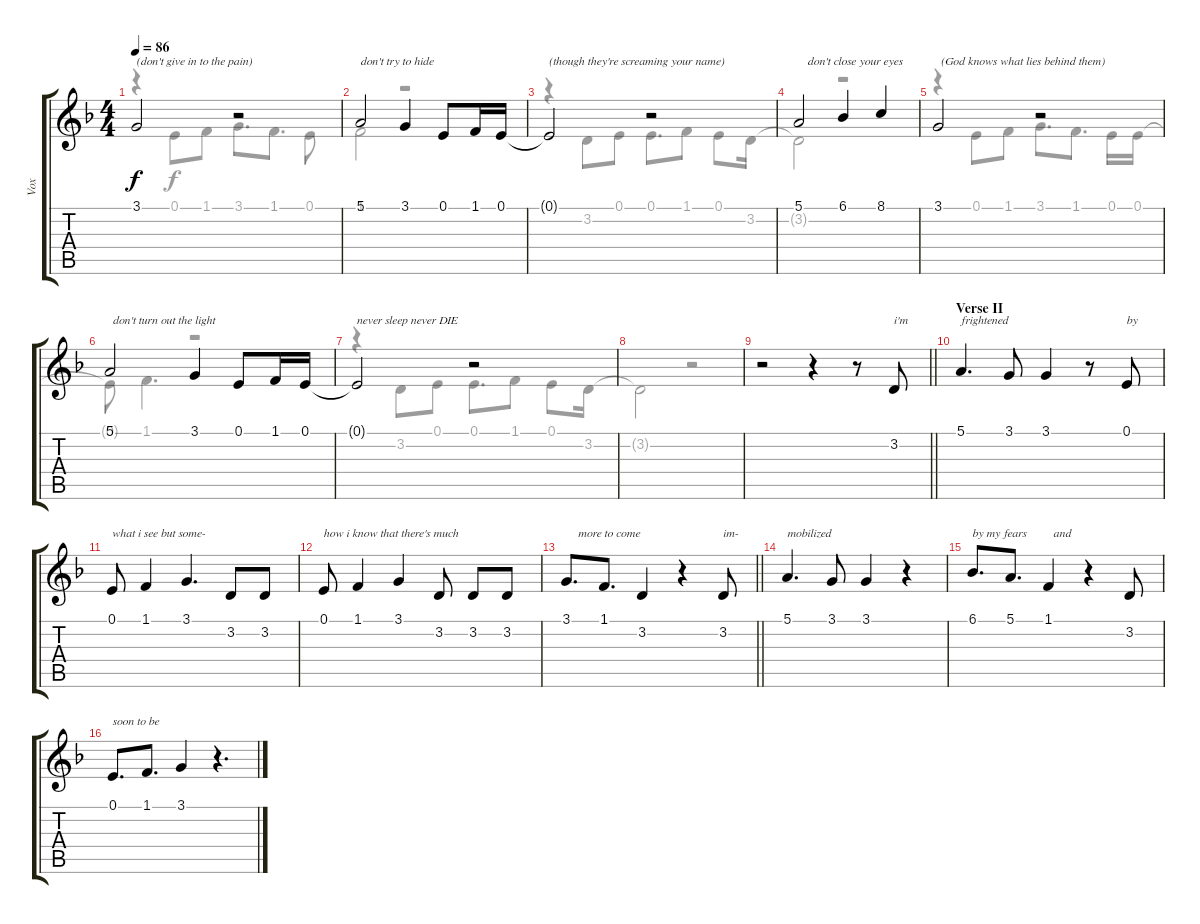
\track ("Vox" "Vox") {instrument oboe}
\staff {score tabs}
\tuning (E4 B3 G3 D3 A2 E2) {hide}
\voice
\ts (4 4)
\tempo 86
\clef g2
\ks f
3.1.2{txt "(don't give in to the pain)" dy f} r.2 |
5.1.2{txt "don't try to hide"} 3.1.4 0.1.8 1.1.16 0.1.16 |
0.1{t}.2{txt "(though they're screaming your name)"} r.2 |
5.1.2{txt "   don't close your eyes"} 6.1.4 8.1.4 |
3.1.2{txt " (God knows what lies behind them)"} r.2 |
5.1.2{txt " don't turn out the light"} 3.1.4 0.1.8 1.1.16 0.1.16 |
0.1{t}.2{txt "never sleep never DIE"} r.2 |
|
\barLineRight lightlight
r.2 r.4 r.8 3.2.8{txt "i'm"} |
\section ("" "Verse II")
5.1.4{d txt "frightened"} 3.1.8 3.1.4 r.8 0.1.8{txt "by"} |
0.1.8{txt "what i see but some-"} 1.1.4 3.1.4{d} 3.2.8 3.2.8 |
0.1.8{txt "how i know that there's much"} 1.1.4 3.1.4 3.2.8 3.2.8 3.2.8 |
\barLineRight lightlight
3.1.8{d txt "    more to come"} 1.1.8{d} 3.2.4 r.4 3.2.8{txt "im-"} |
5.1.4{d txt "mobilized"} 3.1.8 3.1.4 r.4 |
6.1.8{d txt "by my fears         and"} 5.1.8{d} 1.1.4 r.4 3.2.8 |
0.1.8{d txt "soon to be"} 1.1.8{d} 3.1.4 r.4{d}
\voice
\clef g2
\ottava regular
\simile none
\ks f
r.4{dy f} 0.1.8 1.1.8 3.1.8{d} 1.1.8{d} 0.1.8 |
1.1.2 r.2 |
r.4 3.2.8 0.1.8 0.1.8{d} 1.1.8 0.1.8 3.2.16 |
3.2{t}.2 r.2 |
r.4 0.1.8 1.1.8 3.1.8{d} 1.1.8{d} 0.1.16 0.1.16 |
0.1{t}.8 1.1.4{d} r.2 |
r.4 3.2.8 0.1.8 0.1.8{d} 1.1.8 0.1.8 3.2.16 |
3.2{t}.2 r.2 |
\barLineRight lightlight
|
|
|
|
\barLineRight lightlight
|
|
|
